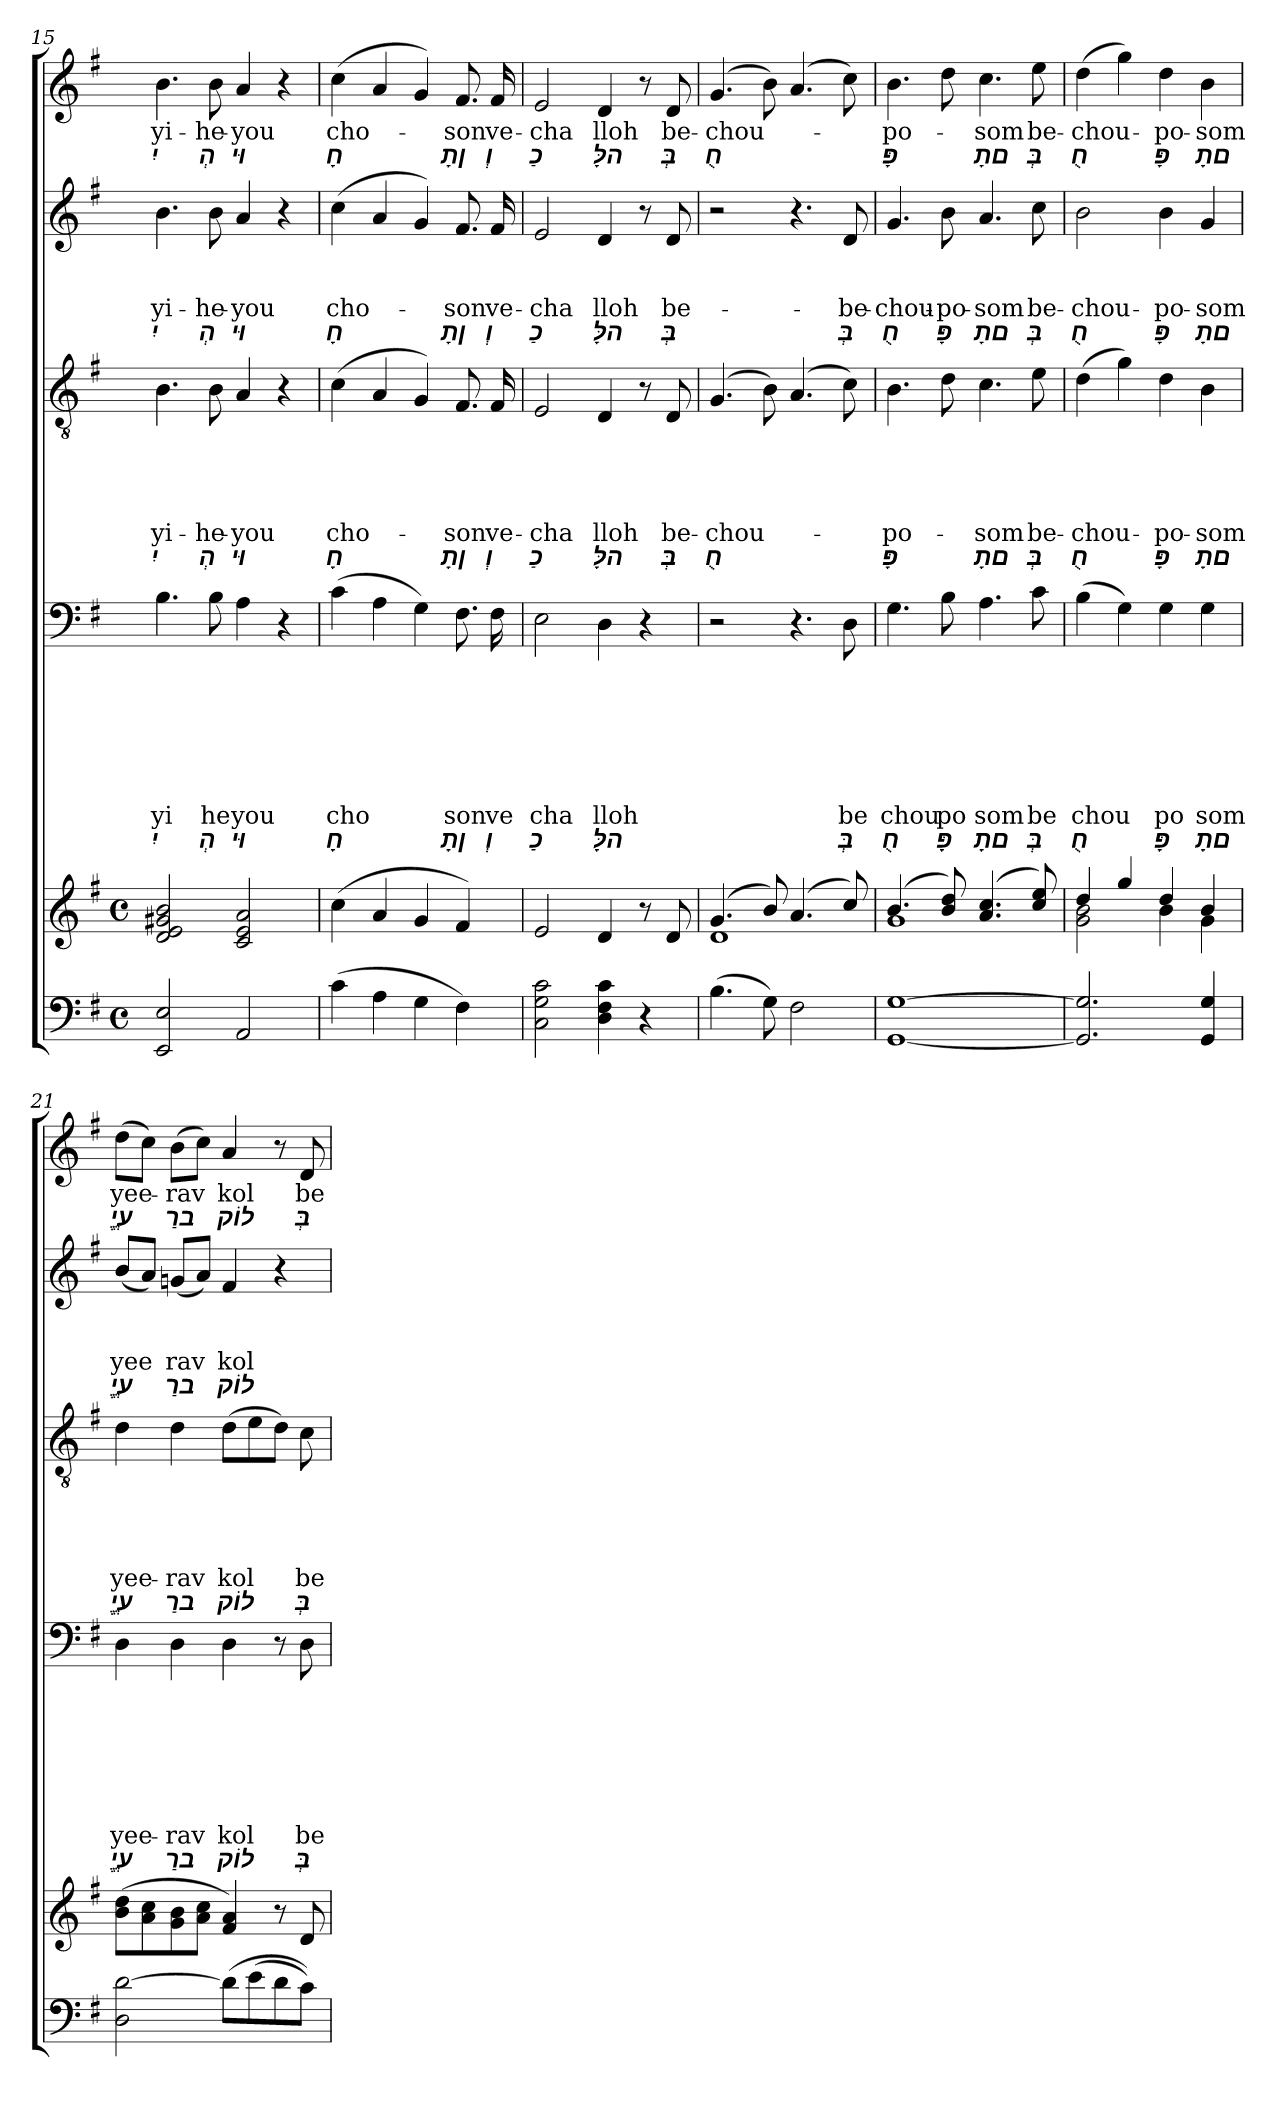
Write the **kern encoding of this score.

**kern	**kern	**kern	**text	**text	**text	**text	**text	**text	**text	**text	**kern	**text	**text	**text	**text	**text	**text	**kern	**text	**text	**text	**text	**kern	**text	**text
*part6	*part5	*part4	*part4	*part4	*part4	*part4	*part4	*part4	*part4	*part4	*part3	*part3	*part3	*part3	*part3	*part3	*part3	*part2	*part2	*part2	*part2	*part2	*part1	*part1	*part1
*staff6	*staff5	*staff4	*staff4	*staff4	*staff4	*staff4	*staff4	*staff4	*staff4	*staff4	*staff3	*staff3	*staff3	*staff3	*staff3	*staff3	*staff3	*staff2	*staff2	*staff2	*staff2	*staff2	*staff1	*staff1	*staff1
*clefF4	*clefG2	*clefF4	*	*	*	*	*	*	*	*	*clefGv2	*	*	*	*	*	*	*clefG2	*	*	*	*	*clefG2	*	*
*k[f#]	*k[f#]	*k[f#]	*	*	*	*	*	*	*	*	*k[f#]	*	*	*	*	*	*	*k[f#]	*	*	*	*	*k[f#]	*	*
*G:	*G:	*G:	*	*	*	*	*	*	*	*	*G:	*	*	*	*	*	*	*G:	*	*	*	*	*G:	*	*
*M4/4	*M4/4	*	*	*	*	*	*	*	*	*	*	*	*	*	*	*	*	*	*	*	*	*	*	*	*
*met(c)	*met(c)	*	*	*	*	*	*	*	*	*	*	*	*	*	*	*	*	*	*	*	*	*	*	*	*
=15	=15	=15	=15	=15	=15	=15	=15	=15	=15	=15	=15	=15	=15	=15	=15	=15	=15	=15	=15	=15	=15	=15	=15	=15	=15
!	!	!	!	!	!	!	!	!	!LO:LY:b	!LO:LY:b	!	!	!	!	!	!LO:LY:b	!LO:LY:b	!	!	!	!LO:LY:b	!LO:LY:b	!	!LO:LY:b	!LO:LY:b
2EE/ 2E/	2d/ 2e/ 2g#X/ 2b/	4.B\	.	.	.	.	.	.	yi	יִ	4.B\	.	.	.	.	yi-	יִ	4.b\	.	.	yi-	יִ	4.b\	yi-	יִ
!	!	!	!	!	!	!	!	!	!LO:LY:b	!LO:LY:b	!	!	!	!	!	!LO:LY:b	!LO:LY:b	!	!	!	!LO:LY:b	!LO:LY:b	!	!LO:LY:b	!LO:LY:b
.	.	8B\	.	.	.	.	.	.	he	הְ	8B\	.	.	.	.	-he-	הְ	8b\	.	.	-he-	הְ	8b\	-he-	הְ
!	!	!	!	!	!	!	!	!	!LO:LY:b	!LO:LY:b	!	!	!	!	!	!LO:LY:b	!LO:LY:b	!	!	!	!LO:LY:b	!LO:LY:b	!	!LO:LY:b	!LO:LY:b
2AA/	2c/ 2e/ 2a/	4A\	.	.	.	.	.	.	you	וּי	4A/	.	.	.	.	-you	וּי	4a/	.	.	-you	וּי	4a/	-you	וּי
.	.	4r	.	.	.	.	.	.	.	.	4r	.	.	.	.	.	.	4r	.	.	.	.	4r	.	.
=16	=16	=16	=16	=16	=16	=16	=16	=16	=16	=16	=16	=16	=16	=16	=16	=16	=16	=16	=16	=16	=16	=16	=16	=16	=16
!	!	!	!	!	!	!	!	!	!LO:LY:b	!LO:LY:b	!	!	!	!	!	!LO:LY:b	!LO:LY:b	!	!	!	!LO:LY:b	!LO:LY:b	!	!LO:LY:b	!LO:LY:b
(>4c\	(>4cc\	(>4c\	.	.	.	.	.	.	cho	חָ	(>4c\	.	.	.	.	cho-	חָ	(>4cc\	.	.	cho-	חָ	(>4cc\	cho-	חָ
4A\	4a/	4A\	.	.	.	.	.	.	.	.	4A/	.	.	.	.	.	.	4a/	.	.	.	.	4a/	.	.
4G\	4g/	4G\)	.	.	.	.	.	.	.	.	4G/)	.	.	.	.	.	.	4g/)	.	.	.	.	4g/)	.	.
!	!	!	!	!	!	!	!	!	!LO:LY:b	!LO:LY:b	!	!	!	!	!	!LO:LY:b	!LO:LY:b	!	!	!	!LO:LY:b	!LO:LY:b	!	!LO:LY:b	!LO:LY:b
4F#\)	4f#/)	8.F#\	.	.	.	.	.	.	son	ןתָ	8.F#/	.	.	.	.	-son	ןתָ	8.f#/	.	.	-son	ןתָ	8.f#/	-son	ןתָ
!	!	!	!	!	!	!	!	!	!LO:LY:b	!LO:LY:b	!	!	!	!	!	!LO:LY:b	!LO:LY:b	!	!	!	!LO:LY:b	!LO:LY:b	!	!LO:LY:b	!LO:LY:b
.	.	16F#\	.	.	.	.	.	.	ve	וְ	16F#/	.	.	.	.	ve-	וְ	16f#/	.	.	ve-	וְ	16f#/	ve-	וְ
=17	=17	=17	=17	=17	=17	=17	=17	=17	=17	=17	=17	=17	=17	=17	=17	=17	=17	=17	=17	=17	=17	=17	=17	=17	=17
!	!	!	!	!	!	!	!	!	!LO:LY:b	!LO:LY:b	!	!	!	!	!	!LO:LY:b	!LO:LY:b	!	!	!	!LO:LY:b	!LO:LY:b	!	!LO:LY:b	!LO:LY:b
2C\ 2G\ 2c\	2e/	2E\	.	.	.	.	.	.	cha	כַ	2E/	.	.	.	.	-cha	כַ	2e/	.	.	-cha	כַ	2e/	-cha	כַ
!	!	!	!	!	!	!	!	!	!LO:LY:b	!LO:LY:b	!	!	!	!	!	!LO:LY:b	!LO:LY:b	!	!	!	!LO:LY:b	!LO:LY:b	!	!LO:LY:b	!LO:LY:b
4D\ 4F#\ 4c\	4d/	4D\	.	.	.	.	.	.	lloh	הלָּ	4D/	.	.	.	.	lloh	הלָּ	4d/	.	.	lloh	הלָּ	4d/	lloh	הלָּ
4r	8r	4r	.	.	.	.	.	.	.	.	8r	.	.	.	.	.	.	8r	.	.	.	.	8r	.	.
!	!	!	!	!	!	!	!	!	!	!	!	!	!	!	!	!LO:LY:b	!LO:LY:b	!	!	!	!LO:LY:b	!LO:LY:b	!	!LO:LY:b	!LO:LY:b
.	8d/	.	.	.	.	.	.	.	.	.	8D/	.	.	.	.	be-	בְּ	8d/	.	.	be-	בְּ	8d/	be-	בְּ
=18	=18	=18	=18	=18	=18	=18	=18	=18	=18	=18	=18	=18	=18	=18	=18	=18	=18	=18	=18	=18	=18	=18	=18	=18	=18
*	*^	*	*	*	*	*	*	*	*	*	*	*	*	*	*	*	*	*	*	*	*	*	*	*	*
!	!	!	!	!	!	!	!	!	!	!	!	!	!	!	!	!	!LO:LY:b	!LO:LY:b	!	!	!	!	!	!	!LO:LY:b	!LO:LY:b
(>4.B\	(4.g/	1d	2r	.	.	.	.	.	.	.	.	(4.G/	.	.	.	.	-chou-	חֻ	2r	.	.	.	.	(4.g/	-chou-	חֻ
8G\)	8b/)	.	.	.	.	.	.	.	.	.	.	8B\)	.	.	.	.	.	.	.	.	.	.	.	8b\)	.	.
2F#\	(4.a/	.	4.r	.	.	.	.	.	.	.	.	(4.A/	.	.	.	.	.	.	4.r	.	.	.	.	(4.a/	.	.
!	!	!	!	!	!	!	!	!	!	!LO:LY:b	!LO:LY:b	!	!	!	!	!	!	!	!	!	!	!LO:LY:b	!LO:LY:b	!	!	!
.	8cc/)	.	8D\	.	.	.	.	.	.	be	בְּ	8c\)	.	.	.	.	.	.	8d/	.	.	-be-	בְּ	8cc\)	.	.
=19	=19	=19	=19	=19	=19	=19	=19	=19	=19	=19	=19	=19	=19	=19	=19	=19	=19	=19	=19	=19	=19	=19	=19	=19	=19	=19
!	!	!	!	!	!	!	!	!	!	!LO:LY:b	!LO:LY:b	!	!	!	!	!	!LO:LY:b	!LO:LY:b	!	!	!	!LO:LY:b	!LO:LY:b	!	!LO:LY:b	!LO:LY:b
[<1GG [>1G	(4.b/	1g	4.G\	.	.	.	.	.	.	chou	חֻ	4.B\	.	.	.	.	-po-	פָּ	4.g/	.	.	-chou-	חֻ	4.b\	-po-	פָּ
!	!	!	!	!	!	!	!	!	!	!LO:LY:b	!LO:LY:b	!	!	!	!	!	!	!	!	!	!	!LO:LY:b	!LO:LY:b	!	!	!
.	8b/ 8dd/)	.	8B\	.	.	.	.	.	.	po	פָּ	8d\	.	.	.	.	.	.	8b\	.	.	-po-	פָּ	8dd\	.	.
!	!	!	!	!	!	!	!	!	!	!LO:LY:b	!LO:LY:b	!	!	!	!	!	!LO:LY:b	!LO:LY:b	!	!	!	!LO:LY:b	!LO:LY:b	!	!LO:LY:b	!LO:LY:b
.	(4.a/ 4.cc/	.	4.A\	.	.	.	.	.	.	som	םתָ	4.c\	.	.	.	.	-som	םתָ	4.a/	.	.	-som	םתָ	4.cc\	-som	םתָ
!	!	!	!	!	!	!	!	!	!	!LO:LY:b	!LO:LY:b	!	!	!	!	!	!LO:LY:b	!LO:LY:b	!	!	!	!LO:LY:b	!LO:LY:b	!	!LO:LY:b	!LO:LY:b
.	8cc/ 8ee/)	.	8c\	.	.	.	.	.	.	be	בְּ	8e\	.	.	.	.	be-	בְּ	8cc\	.	.	be-	בְּ	8ee\	be-	בְּ
=20	=20	=20	=20	=20	=20	=20	=20	=20	=20	=20	=20	=20	=20	=20	=20	=20	=20	=20	=20	=20	=20	=20	=20	=20	=20	=20
!	!	!	!	!	!	!	!	!	!	!LO:LY:b	!LO:LY:b	!	!	!	!	!	!LO:LY:b	!LO:LY:b	!	!	!	!LO:LY:b	!LO:LY:b	!	!LO:LY:b	!LO:LY:b
2.GG/] 2.G/]	4dd/	2g\ 2b\	(>4B\	.	.	.	.	.	.	chou	חֻ	(>4d\	.	.	.	.	-chou-	חֻ	2b\	.	.	-chou-	חֻ	(>4dd\	-chou-	חֻ
.	4gg/	.	4G\)	.	.	.	.	.	.	.	.	4g\)	.	.	.	.	.	.	.	.	.	.	.	4gg\)	.	.
!	!	!	!	!	!	!	!	!	!	!LO:LY:b	!LO:LY:b	!	!	!	!	!	!LO:LY:b	!LO:LY:b	!	!	!	!LO:LY:b	!LO:LY:b	!	!LO:LY:b	!LO:LY:b
.	4dd/	4b\	4G\	.	.	.	.	.	.	po	פָּ	4d\	.	.	.	.	-po-	פָּ	4b\	.	.	-po-	פָּ	4dd\	-po-	פָּ
!	!	!	!	!	!	!	!	!	!	!LO:LY:b	!LO:LY:b	!	!	!	!	!	!LO:LY:b	!LO:LY:b	!	!	!	!LO:LY:b	!LO:LY:b	!	!LO:LY:b	!LO:LY:b
4GG/ 4G/	4b/	4g\	4G\	.	.	.	.	.	.	som	םתָ	4B\	.	.	.	.	-som	םתָ	4g/	.	.	-som	םתָ	4b\	-som	םתָ
!!LO:LB:g=z
=21	=21	=21	=21	=21	=21	=21	=21	=21	=21	=21	=21	=21	=21	=21	=21	=21	=21	=21	=21	=21	=21	=21	=21	=21	=21	=21
!	!	!	!	!	!	!	!	!	!	!LO:LY:b	!LO:LY:b	!	!	!	!	!	!LO:LY:b	!LO:LY:b	!	!	!	!LO:LY:b	!LO:LY:b	!	!LO:LY:b	!LO:LY:b
*	*v	*v	*	*	*	*	*	*	*	*	*	*	*	*	*	*	*	*	*	*	*	*	*	*	*	*
2D\ [>2d\	(>8b\ 8dd\L	4D\	.	.	.	.	.	.	yee-	ﬠֱיֶ	4d\	.	.	.	.	yee-	ﬠֱיֶ	(<8b/L	.	.	yee	ﬠֱיֶ	(>8dd\L	yee-	ﬠֱיֶ
.	8a\ 8cc\	.	.	.	.	.	.	.	.	.	.	.	.	.	.	.	.	8a/J)	.	.	.	.	8cc\J)	.	.
!	!	!	!	!	!	!	!	!	!LO:LY:b	!LO:LY:b	!	!	!	!	!	!LO:LY:b	!LO:LY:b	!	!	!	!LO:LY:b	!LO:LY:b	!	!LO:LY:b	!LO:LY:b
.	8g\ 8b\	4D\	.	.	.	.	.	.	-rav	ברַ	4d\	.	.	.	.	-rav	ברַ	(<8gn/L	.	.	rav	ברַ	(>8b\L	-rav	ברַ
.	8a\ 8cc\J	.	.	.	.	.	.	.	.	.	.	.	.	.	.	.	.	8a/J)	.	.	.	.	8cc\J)	.	.
!	!	!	!	!	!	!	!	!	!LO:LY:b	!LO:LY:b	!	!	!	!	!	!LO:LY:b	!LO:LY:b	!	!	!	!LO:LY:b	!LO:LY:b	!	!LO:LY:b	!LO:LY:b
(<8d\L]	4f#/ 4a/)	4D\	.	.	.	.	.	.	kol	לוֹק	(>8d\L	.	.	.	.	kol	לוֹק	4f#/	.	.	kol	לוֹק	4a/	kol	לוֹק
(>8e\	.	.	.	.	.	.	.	.	.	.	8e\	.	.	.	.	.	.	.	.	.	.	.	.	.	.
8d\	8r	8r	.	.	.	.	.	.	.	.	8d\J)	.	.	.	.	.	.	4r	.	.	.	.	8r	.	.
!	!	!	!	!	!	!	!	!	!LO:LY:b	!LO:LY:b	!	!	!	!	!	!LO:LY:b	!LO:LY:b	!	!	!	!	!	!	!LO:LY:b	!LO:LY:b
8c\J))	8d/	8D\	.	.	.	.	.	.	be-	בְּ	8c\	.	.	.	.	be-	בְּ	.	.	.	.	.	8d/	be-	בְּ
=	=	=	=	=	=	=	=	=	=	=	=	=	=	=	=	=	=	=	=	=	=	=	=	=	=
*-	*-	*-	*-	*-	*-	*-	*-	*-	*-	*-	*-	*-	*-	*-	*-	*-	*-	*-	*-	*-	*-	*-	*-	*-	*-
